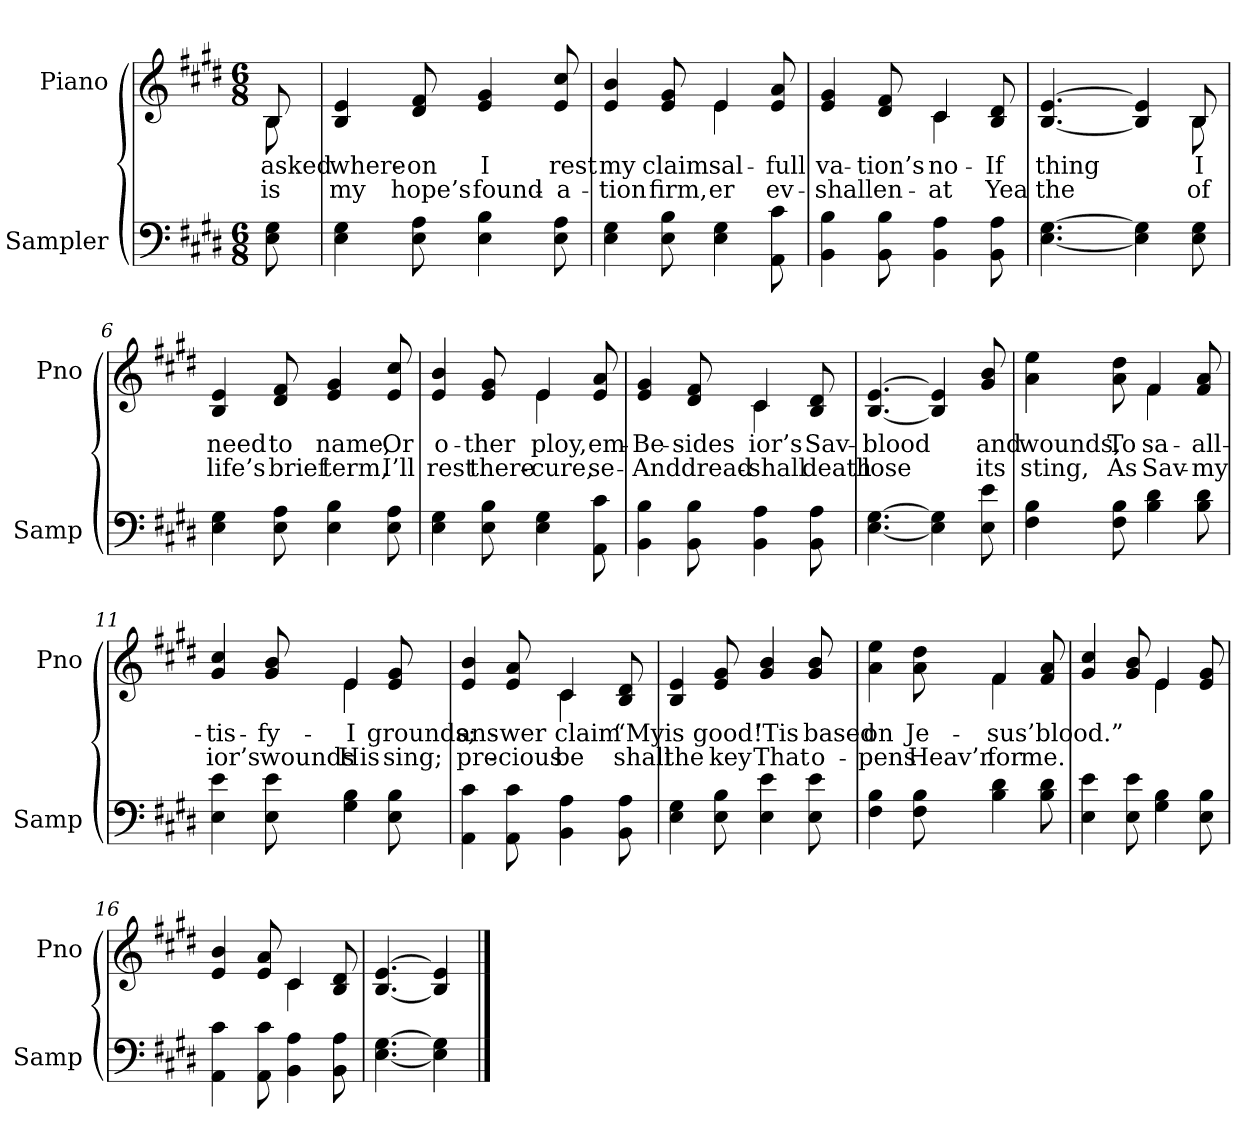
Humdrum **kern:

**kern	**kern	**text	**text
*part2	*part1	*part1	*part1
*staff2	*staff1	*staff1	*staff1
*I"Sampler	*I"Piano	*	*
*I'Samp	*I'Pno	*	*
*clefF4	*clefG2	*	*
*k[f#c#g#d#]	*k[f#c#g#d#]	*	*
*E:	*E:	*	*
*M6/8	*M6/8	*	*
=1	=1	=1	=1
*	*^	*	*
8E 8G#	8B/	8B	asked	is
*	*v	*v	*	*
=2	=2	=2	=2
4E 4G#	4B 4e	where-	my
8E 8A	8d# 8f#	-on	hope’s
4E 4B	4e 4g#	I	found-
8E 8A	8e 8cc#	rest	-a-
=3	=3	=3	=3
*	*^	*	*
4E 4G#	4e 4b	4.ryy	my	-tion
8E 8B	8e 8g#	.	claim	firm,
4E 4G#	4e/	4e	sal-	-er
8AA 8c#	8e 8a	8ryy	full	ev-
=4	=4	=4	=4	=4
4BB 4B	4e 4g#	4.ryy	-va-	shall
8BB 8B	8d# 8f#	.	-tion’s	en-
4BB 4A	4c#/	4c#	no-	at
8BB 8A	8B 8d#	8ryy	If	Yea
=5	=5	=5	=5	=5
[4.E [4.G#	[4.B [4.e	8ryy	-thing	the
*	*v	*v	*	*
4E] 4G#]	4B] 4e]	.	.
*	*^	*	*
8E 8G#	8B/	8B	I	of
*	*v	*v	*	*
=6	=6	=6	=6
4E 4G#	4B 4e	need	life’s
8E 8A	8d# 8f#	to	brief
4E 4B	4e 4g#	name,	term,
8E 8A	8e 8cc#	Or	I’ll
=7	=7	=7	=7
*	*^	*	*
4E 4G#	4e 4b	4.ryy	o-	rest
8E 8B	8e 8g#	.	-ther	there-
4E 4G#	4e/	4e	-ploy,	-cure,
8AA 8c#	8e 8a	8ryy	em-	se-
=8	=8	=8	=8	=8
4BB 4B	4e 4g#	4.ryy	Be-	And
8BB 8B	8d# 8f#	.	-sides	dread-
4BB 4A	4c#/	4c#	-ior’s	shall
8BB 8A	8B 8d#	8ryy	Sav-	death
*	*v	*v	*	*
=9	=9	=9	=9
[4.E [4.G#	[4.B [4.e	blood	lose
4E] 4G#]	4B] 4e]	.	.
8E 8e	8g# 8b	and	its
=10	=10	=10	=10
*	*^	*	*
4F# 4B	4a 4ee	4.ryy	wounds,	sting,
8F# 8B	8a 8dd#	.	To	As
4B 4d#	4f#/	4f#	-sa-	Sav-
8B 8d#	8f# 8a	8ryy	all-	my
=11	=11	=11	=11	=11
4E 4e	4g# 4cc#	4.ryy	-tis-	-ior’s
8E 8e	8g# 8b	.	-fy-	wounds
4G# 4B	4e/	4e	I	His
8E 8B	8e 8g#	8ryy	grounds;	sing;
=12	=12	=12	=12	=12
4AA 4c#	4e 4b	4.ryy	ans-	pre-
8AA 8c#	8e 8a	.	-wer	-cious
4BB 4A	4c#/	4c#	claim	be
8BB 8A	8B 8d#	8ryy	“My	shall
*	*v	*v	*	*
=13	=13	=13	=13
4E 4G#	4B 4e	is	the
8E 8B	8e 8g#	good!	key
4E 4e	4g# 4b	’Tis	That
8E 8e	8g# 8b	based	o-
=14	=14	=14	=14
*	*^	*	*
4F# 4B	4a 4ee	4.ryy	on	-pens
8F# 8B	8a 8dd#	.	Je-	Heav’n
4B 4d#	4f#/	4f#	-sus’	for
8B 8d#	8f# 8a	8ryy	blood.”	me.
=15	=15	=15	=15	=15
4E 4e	4g# 4cc#	4.ryy	.	.
8E 8e	8g# 8b	.	.	.
4G# 4B	4e/	4e	.	.
8E 8B	8e 8g#	8ryy	.	.
=16	=16	=16	=16	=16
4AA 4c#	4e 4b	4.ryy	.	.
8AA 8c#	8e 8a	.	.	.
4BB 4A	4c#/	4c#	.	.
8BB 8A	8B 8d#	8ryy	.	.
*	*v	*v	*	*
=17	=17	=17	=17
[4.E [4.G#	[4.B [4.e	.	.
4E] 4G#]	4B] 4e]	.	.
==	==	==	==
*-	*-	*-	*-
